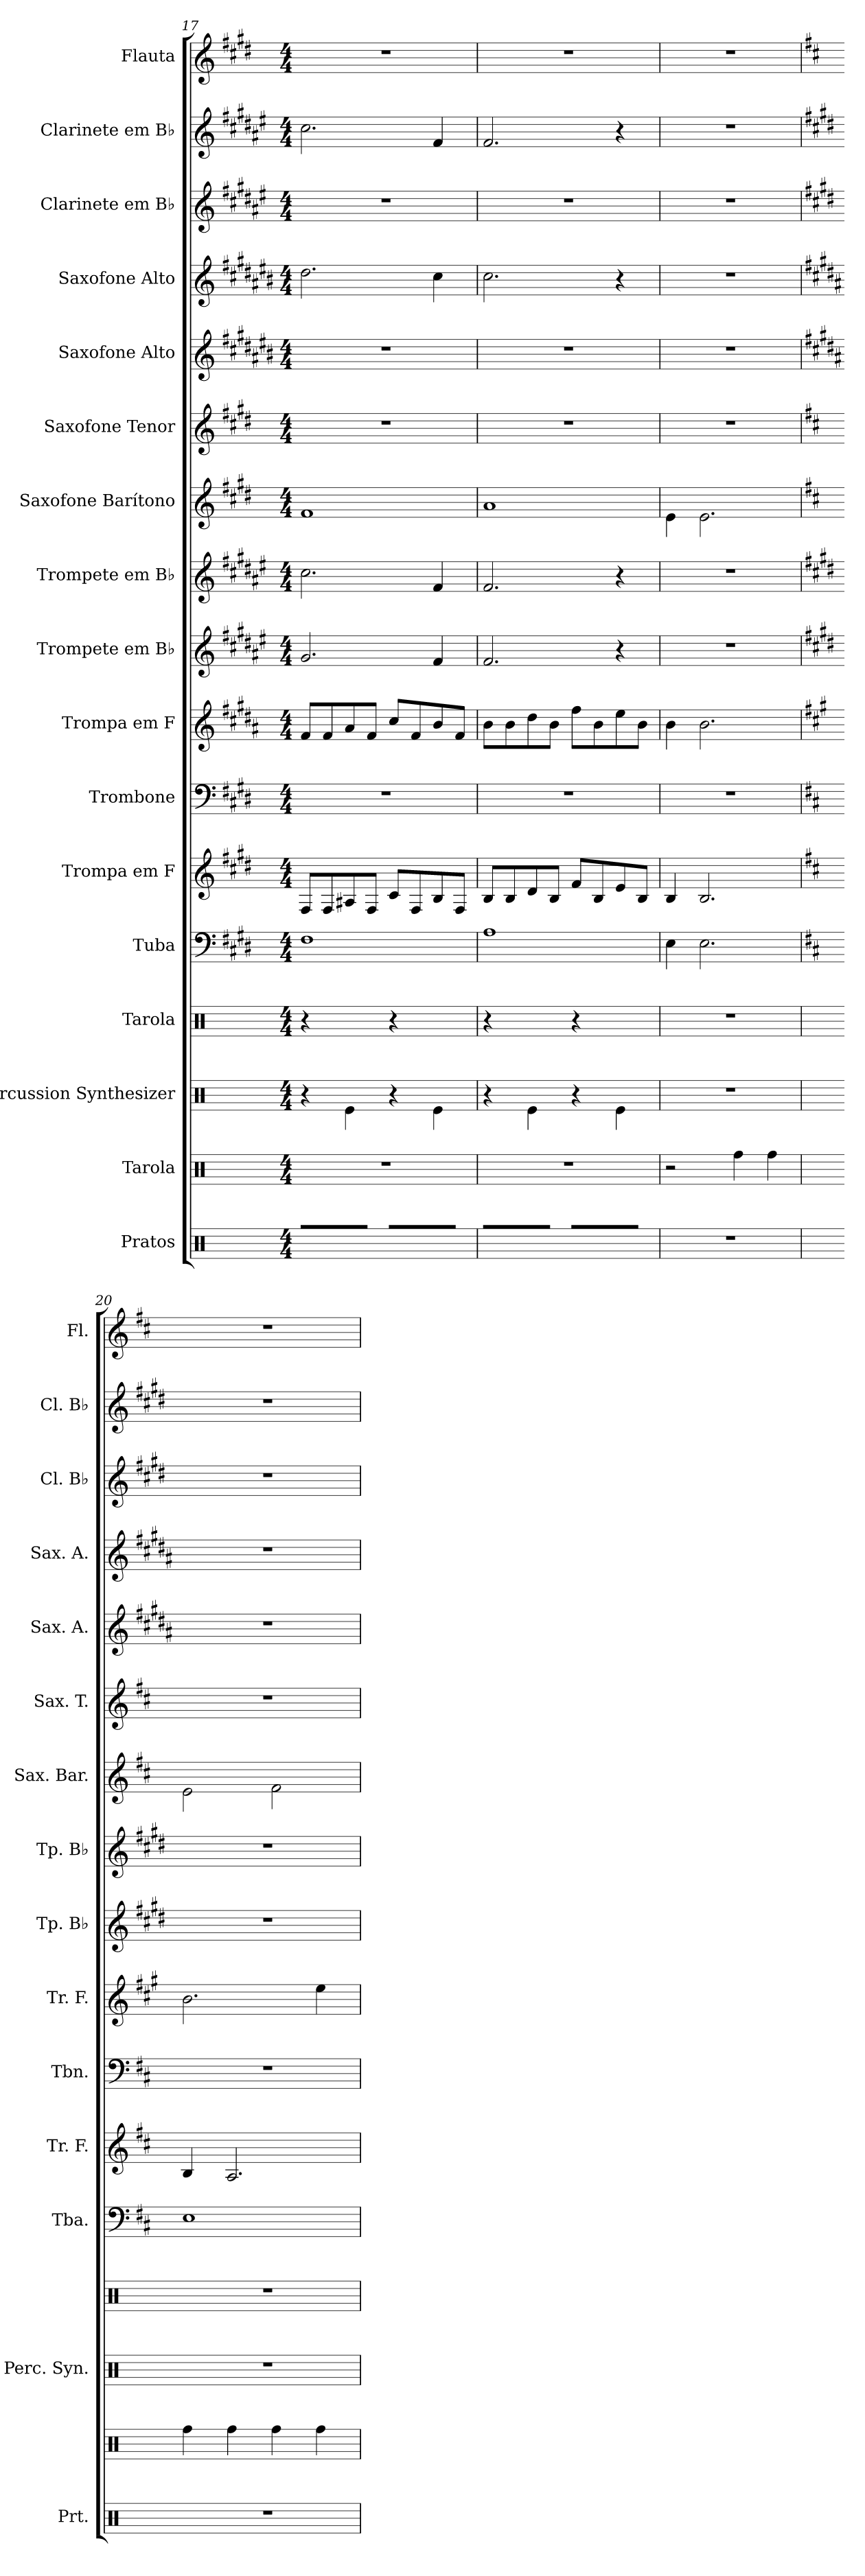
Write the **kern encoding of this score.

**kern	**kern	**kern	**kern	**kern	**kern	**kern	**kern	**kern	**kern	**kern	**kern	**kern	**kern	**kern	**kern	**kern
*part17	*part16	*part15	*part14	*part13	*part12	*part11	*part10	*part9	*part8	*part7	*part6	*part5	*part4	*part3	*part2	*part1
*staff17	*staff16	*staff15	*staff14	*staff13	*staff12	*staff11	*staff10	*staff9	*staff8	*staff7	*staff6	*staff5	*staff4	*staff3	*staff2	*staff1
*I"Pratos	*I"Tarola	*I"Percussion Synthesizer	*I"Tarola	*I"Tuba	*I"Trompa em F	*I"Trombone	*I"Trompa em F	*I"Trompete em B♭	*I"Trompete em B♭	*I"Saxofone Barítono	*I"Saxofone Tenor	*I"Saxofone Alto	*I"Saxofone Alto	*I"Clarinete em B♭	*I"Clarinete em B♭	*I"Flauta
*I'Prt.	*	*I'Perc. Syn.	*	*I'Tba.	*I'Tr. F.	*I'Tbn.	*I'Tr. F.	*I'Tp. B♭	*I'Tp. B♭	*I'Sax. Bar.	*I'Sax. T.	*I'Sax. A.	*I'Sax. A.	*I'Cl. B♭	*I'Cl. B♭	*I'Fl.
!!LO:PB:g=z
*clefX	*clefX	*clefX	*clefX	*clefF4	*clefG2	*clefF4	*clefG2	*clefG2	*clefG2	*clefG2	*clefG2	*clefG2	*clefG2	*clefG2	*clefG2	*clefG2
*	*	*	*	*	*ITrd4c7	*	*ITrd4c7	*ITrd1c2	*ITrd1c2	*ITrd12c21	*ITrd8c14	*ITrd5c9	*ITrd5c9	*ITrd1c2	*ITrd1c2	*
*k[]	*k[]	*k[]	*k[]	*k[f#c#g#d#]	*k[f#c#g#]	*k[f#c#g#d#]	*k[f#c#g#d#]	*k[f#c#g#d#]	*k[f#c#g#d#]	*k[f#c#g#d#]	*k[f#c#g#d#]	*k[f#c#g#d#]	*k[f#c#g#d#]	*k[f#c#g#d#]	*k[f#c#g#d#]	*k[f#c#g#d#]
*M4/4	*M4/4	*M4/4	*M4/4	*M4/4	*M4/4	*M4/4	*M4/4	*M4/4	*M4/4	*M4/4	*M4/4	*M4/4	*M4/4	*M4/4	*M4/4	*M4/4
=17	=17	=17	=17	=17	=17	=17	=17	=17	=17	=17	=17	=17	=17	=17	=17	=17
8R/L	1r	4r	4r	1F#	8BB/L	1r	8B/L	2.f#/	2.b\	1F#	1r	1r	2.f#\	1r	2.b\	1r
8R/	.	.	.	.	8BB/	.	8B/	.	.	.	.	.	.	.	.	.
8R/	.	4Re\	4R/	.	8D#X/	.	8d#/	.	.	.	.	.	.	.	.	.
8R/J	.	.	.	.	8BB/J	.	8B/J	.	.	.	.	.	.	.	.	.
8R/L	.	4r	4r	.	8F#/L	.	8f#/L	.	.	.	.	.	.	.	.	.
8R/	.	.	.	.	8BB/	.	8B/	.	.	.	.	.	.	.	.	.
8R/	.	4Re\	4R/	.	8E/	.	8e/	4e/	4e/	.	.	.	4e\	.	4e/	.
8R/J	.	.	.	.	8BB/J	.	8B/J	.	.	.	.	.	.	.	.	.
=18	=18	=18	=18	=18	=18	=18	=18	=18	=18	=18	=18	=18	=18	=18	=18	=18
8R/L	1r	4r	4r	1A	8E/L	1r	8e\L	2.e/	2.e/	1A	1r	1r	2.e\	1r	2.e/	1r
8R/	.	.	.	.	8E/	.	8e\	.	.	.	.	.	.	.	.	.
8R/	.	4Re\	4R/	.	8G#/	.	8g#\	.	.	.	.	.	.	.	.	.
8R/J	.	.	.	.	8E/J	.	8e\J	.	.	.	.	.	.	.	.	.
8R/L	.	4r	4r	.	8B/L	.	8b\L	.	.	.	.	.	.	.	.	.
8R/	.	.	.	.	8E/	.	8e\	.	.	.	.	.	.	.	.	.
8R/	.	4Re\	4R/	.	8A/	.	8a\	4r	4r	.	.	.	4r	.	4r	.
8R/J	.	.	.	.	8E/J	.	8e\J	.	.	.	.	.	.	.	.	.
=19	=19	=19	=19	=19	=19	=19	=19	=19	=19	=19	=19	=19	=19	=19	=19	=19
*	*	*	*	*	*	*	*	*	*	*	*	*	*	*	*	*^
1r	2r	1r	1r	4E\	4E/	1r	4e\	1r	1r	4E\	1r	1r	1r	1r	1r	1r	2ryy
.	.	.	.	2.E\	2.E/	.	2.e\	.	.	2.E\	.	.	.	.	.	.	.
*	*	*	*	*	*	*	*	*	*	*	*	*	*	*	*	*MM80	*
.	4Rff\	.	.	.	.	.	.	.	.	.	.	.	.	.	.	.	2ryy
.	4Rff\	.	.	.	.	.	.	.	.	.	.	.	.	.	.	.	.
*	*	*	*	*	*	*	*	*	*	*	*	*	*	*	*	*v	*v
=20	=20	=20	=20	=20	=20	=20	=20	=20	=20	=20	=20	=20	=20	=20	=20	=20
*	*	*	*	*k[f#c#]	*k[f#]	*k[f#c#]	*k[f#c#]	*k[f#c#]	*k[f#c#]	*k[f#c#]	*k[f#c#]	*k[f#c#]	*k[f#c#]	*k[f#c#]	*k[f#c#]	*k[f#c#]
1r	4Rff\	1r	1r	1E	4E/	1r	2.e\	1r	1r	2E\	1r	1r	1r	1r	1r	1r
.	4Rff\	.	.	.	2.D/	.	.	.	.	.	.	.	.	.	.	.
.	4Rff\	.	.	.	.	.	.	.	.	2F#\	.	.	.	.	.	.
.	4Rff\	.	.	.	.	.	4a\	.	.	.	.	.	.	.	.	.
=	=	=	=	=	=	=	=	=	=	=	=	=	=	=	=	=
*-	*-	*-	*-	*-	*-	*-	*-	*-	*-	*-	*-	*-	*-	*-	*-	*-
